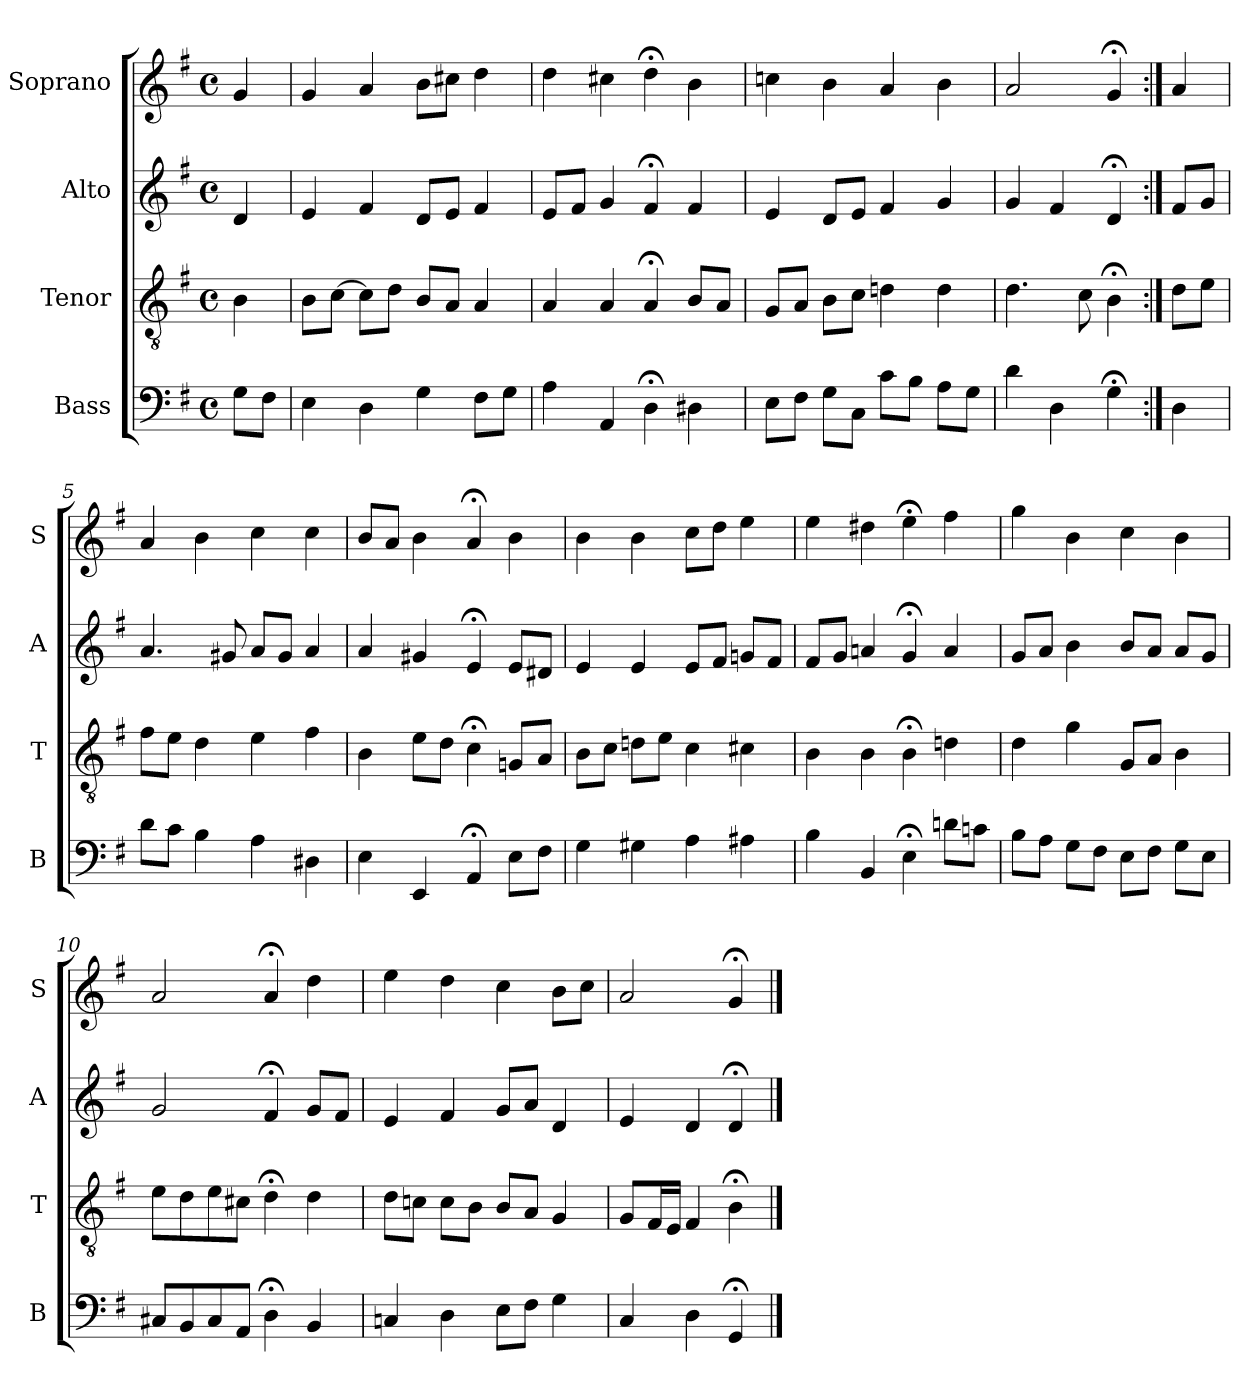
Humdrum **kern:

**kern	**kern	**kern	**kern
*part4	*part3	*part2	*part1
*staff4	*staff3	*staff2	*staff1
*I"Bass	*I"Tenor	*I"Alto	*I"Soprano
*I'B	*I'T	*I'A	*I'S
*clefF4	*clefGv2	*clefG2	*clefG2
*k[f#]	*k[f#]	*k[f#]	*k[f#]
*G:	*G:	*G:	*G:
*M4/4	*M4/4	*M4/4	*M4/4
*met(c)	*met(c)	*met(c)	*met(c)
*MM100	*MM100	*MM100	*MM100
=	=	=	=
8GL	4B	4d	4g
8F#J	.	.	.
=1	=1	=1	=1
4E	8BL	4e	4g
.	[8cJ	.	.
4D	8cL]	4f#	4a
.	8dJ	.	.
4G	8BL	8dL	8bL
.	8AJ	8eJ	8cc#XJ
8F#L	4A	4f#	4dd
8GJ	.	.	.
=2	=2	=2	=2
4A	4A	8eL	4dd
.	.	8f#J	.
4AA	4A	4g	4cc#X
4D;<	4A;<	4f#;<	4dd;<
4D#X	8BL	4f#	4b
.	8AJ	.	.
=3	=3	=3	=3
8EL	8GL	4e	4ccn
8F#J	8AJ	.	.
8GL	8BL	8dL	4b
8CJ	8cJ	8eJ	.
8cL	4dn	4f#	4a
8BJ	.	.	.
8AL	4d	4g	4b
8GJ	.	.	.
=4	=4	=4	=4
4d	4.d	4g	2a
4D	.	4f#	.
.	8c	.	.
4G;<	4B;<	4d;<	4g;<
=:|!	=:|!	=:|!	=:|!
4D	8dL	8f#L	4a
.	8eJ	8gJ	.
=5	=5	=5	=5
8dL	8f#L	4.a	4a
8cJ	8eJ	.	.
4B	4d	.	4b
.	.	8g#X	.
4A	4e	8aL	4cc
.	.	8g#J	.
4D#X	4f#	4a	4cc
=6	=6	=6	=6
4E	4B	4a	8bL
.	.	.	8aJ
4EE	8eL	4g#X	4b
.	8dJ	.	.
4AA;<	4c;<	4e;<	4a;<
8EL	8GnL	8eL	4b
8F#J	8AJ	8d#XJ	.
=7	=7	=7	=7
4G	8BL	4e	4b
.	8cJ	.	.
4G#X	8dnL	4e	4b
.	8eJ	.	.
4A	4c	8eL	8ccL
.	.	8f#J	8ddJ
4A#X	4c#X	8gnL	4ee
.	.	8f#J	.
=8	=8	=8	=8
4B	4B	8f#L	4ee
.	.	8gJ	.
4BB	4B	4an	4dd#X
4E;<	4B;<	4g;<	4ee;<
8dnL	4dn	4a	4ff#
8cnJ	.	.	.
=9	=9	=9	=9
8BL	4d	8gL	4gg
8AJ	.	8aJ	.
8GL	4g	4b	4b
8F#J	.	.	.
8EL	8GL	8bL	4cc
8F#J	8AJ	8aJ	.
8GL	4B	8aL	4b
8EJ	.	8gJ	.
=10	=10	=10	=10
8C#XL	8eL	2g	2a
8BB	8d	.	.
8C#	8e	.	.
8AAJ	8c#XJ	.	.
4D;<	4d;<	4f#;<	4a;<
4BB	4d	8gL	4dd
.	.	8f#J	.
=11	=11	=11	=11
4Cn	8dL	4e	4ee
.	8cnJ	.	.
4D	8cL	4f#	4dd
.	8BJ	.	.
8EL	8BL	8gL	4cc
8F#J	8AJ	8aJ	.
4G	4G	4d	8bL
.	.	.	8ccJ
=12	=12	=12	=12
4C	8GL	4e	2a
.	16F#L	.	.
.	16EJJ	.	.
4D	4F#	4d	.
4GG;<	4B;<	4d;<	4g;<
==	==	==	==
*-	*-	*-	*-
